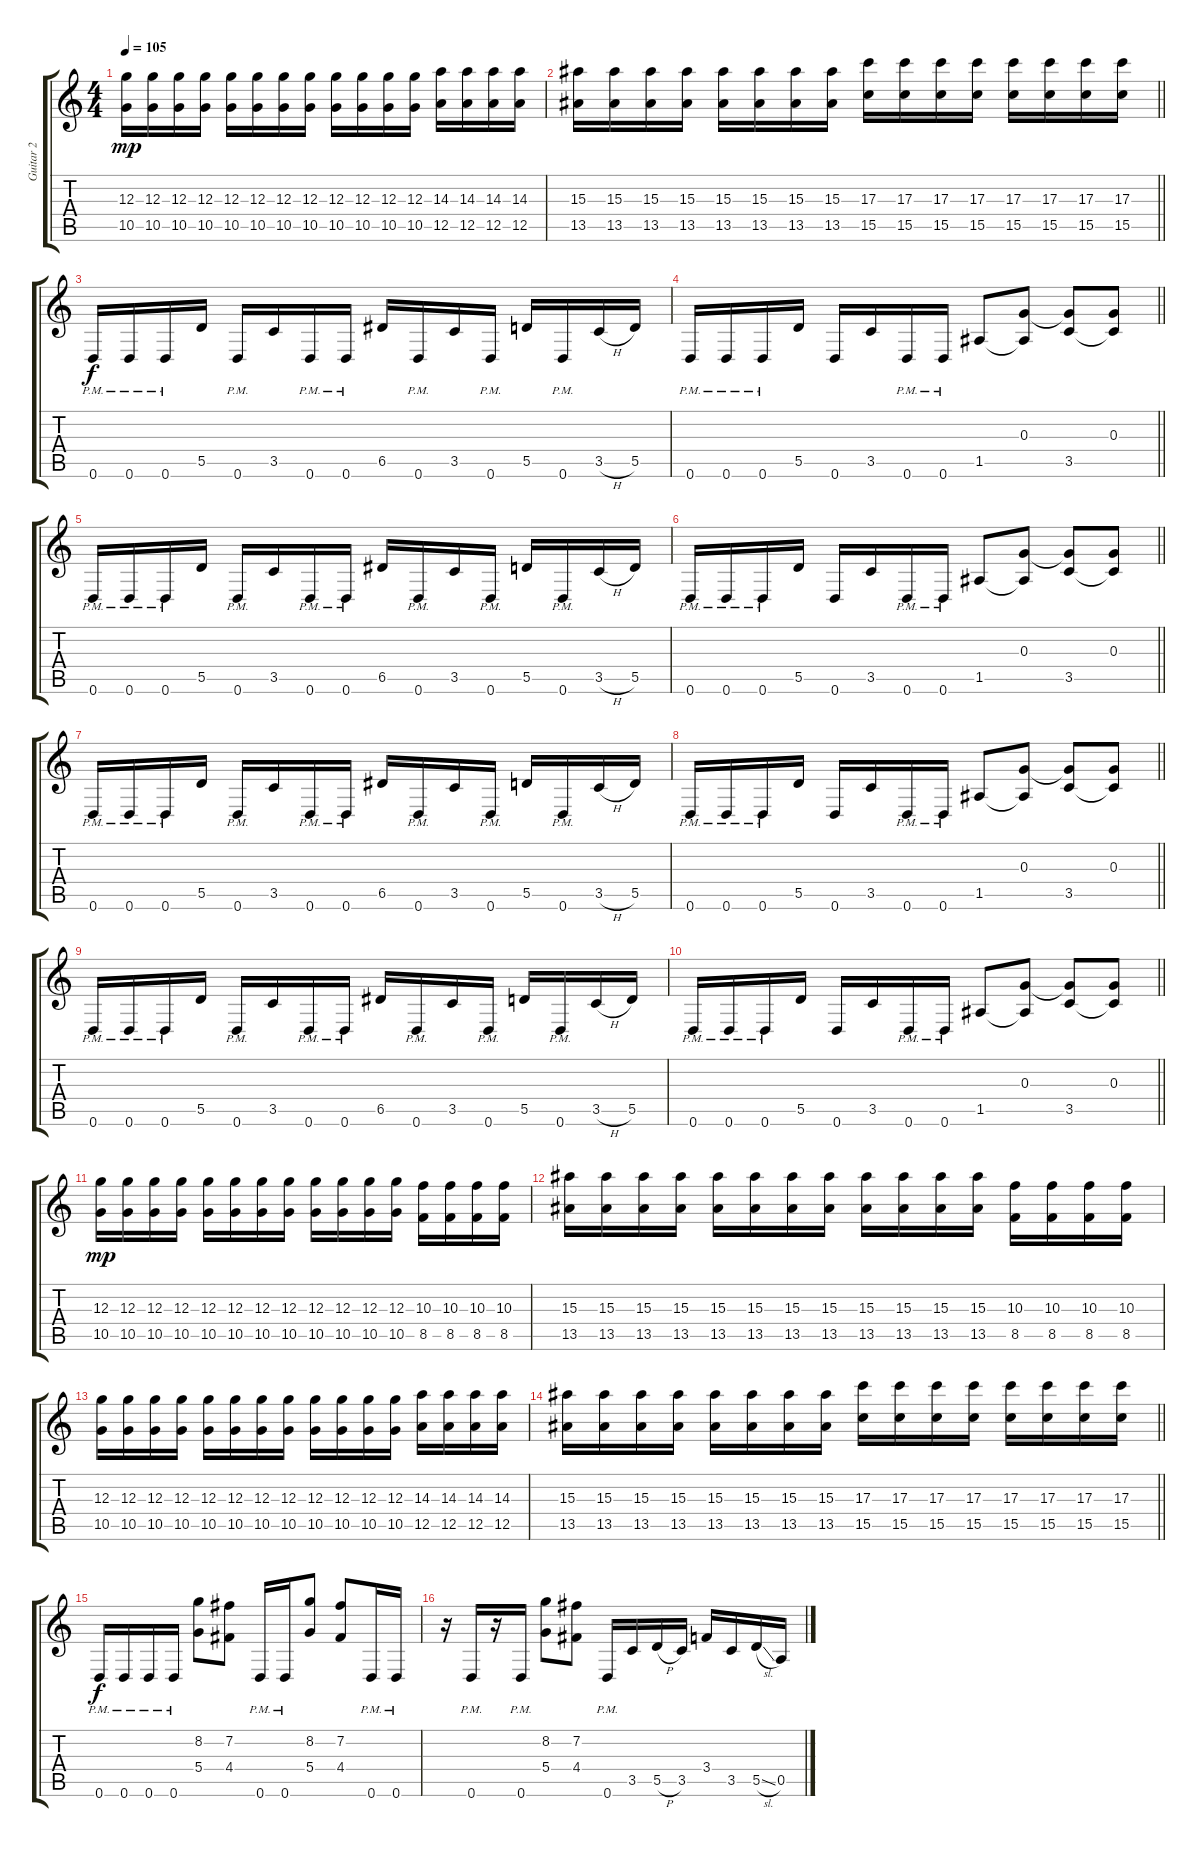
\track ("Guitar 2" "Guitar 2") {instrument distortionguitar}
\staff {score tabs}
\tuning (E4 B3 G3 D3 A2 D2) {hide}
\ts (4 4)
\tempo 105
\clef g2
\ks c
(12.3 10.5).16{dy mp} (12.3 10.5).16 (12.3 10.5).16 (12.3 10.5).16 (12.3 10.5).16 (12.3 10.5).16 (12.3 10.5).16 (12.3 10.5).16 (12.3 10.5).16 (12.3 10.5).16 (12.3 10.5).16 (12.3 10.5).16 (14.3 12.5).16 (14.3 12.5).16 (14.3 12.5).16 (14.3 12.5).16 |
\barLineRight lightlight
(15.3 13.5).16 (15.3 13.5).16 (15.3 13.5).16 (15.3 13.5).16 (15.3 13.5).16 (15.3 13.5).16 (15.3 13.5).16 (15.3 13.5).16 (17.3 15.5).16 (17.3 15.5).16 (17.3 15.5).16 (17.3 15.5).16 (17.3 15.5).16 (17.3 15.5).16 (17.3 15.5).16 (17.3 15.5).16 |
\section ("" "")
0.6{pm}.16{dy f} 0.6{pm}.16 0.6{pm}.16 5.5.16 0.6{pm}.16 3.5.16 0.6{pm}.16 0.6{pm}.16 6.5.16 0.6{pm}.16 3.5.16 0.6{pm}.16 5.5.16 0.6{pm}.16 3.5{h}.16 5.5.16 |
\barLineRight lightlight
0.6{pm}.16 0.6{pm}.16 0.6{pm}.16 5.5.16 0.6.16 3.5.16 0.6{pm}.16 0.6{pm}.16 1.5.8 (0.3 1.5{t}).8 (0.3{t} 3.5).8 (0.3 3.5{t}).8 |
0.6{pm}.16 0.6{pm}.16 0.6{pm}.16 5.5.16 0.6{pm}.16 3.5.16 0.6{pm}.16 0.6{pm}.16 6.5.16 0.6{pm}.16 3.5.16 0.6{pm}.16 5.5.16 0.6{pm}.16 3.5{h}.16 5.5.16 |
\barLineRight lightlight
0.6{pm}.16 0.6{pm}.16 0.6{pm}.16 5.5.16 0.6.16 3.5.16 0.6{pm}.16 0.6{pm}.16 1.5.8 (0.3 1.5{t}).8 (0.3{t} 3.5).8 (0.3 3.5{t}).8 |
0.6{pm}.16 0.6{pm}.16 0.6{pm}.16 5.5.16 0.6{pm}.16 3.5.16 0.6{pm}.16 0.6{pm}.16 6.5.16 0.6{pm}.16 3.5.16 0.6{pm}.16 5.5.16 0.6{pm}.16 3.5{h}.16 5.5.16 |
\barLineRight lightlight
0.6{pm}.16 0.6{pm}.16 0.6{pm}.16 5.5.16 0.6.16 3.5.16 0.6{pm}.16 0.6{pm}.16 1.5.8 (0.3 1.5{t}).8 (0.3{t} 3.5).8 (0.3 3.5{t}).8 |
0.6{pm}.16 0.6{pm}.16 0.6{pm}.16 5.5.16 0.6{pm}.16 3.5.16 0.6{pm}.16 0.6{pm}.16 6.5.16 0.6{pm}.16 3.5.16 0.6{pm}.16 5.5.16 0.6{pm}.16 3.5{h}.16 5.5.16 |
\barLineRight lightlight
0.6{pm}.16 0.6{pm}.16 0.6{pm}.16 5.5.16 0.6.16 3.5.16 0.6{pm}.16 0.6{pm}.16 1.5.8 (0.3 1.5{t}).8 (0.3{t} 3.5).8 (0.3 3.5{t}).8 |
\section ("" "")
(12.3 10.5).16{dy mp} (12.3 10.5).16 (12.3 10.5).16 (12.3 10.5).16 (12.3 10.5).16 (12.3 10.5).16 (12.3 10.5).16 (12.3 10.5).16 (12.3 10.5).16 (12.3 10.5).16 (12.3 10.5).16 (12.3 10.5).16 (10.3 8.5).16 (10.3 8.5).16 (10.3 8.5).16 (10.3 8.5).16 |
(15.3 13.5).16 (15.3 13.5).16 (15.3 13.5).16 (15.3 13.5).16 (15.3 13.5).16 (15.3 13.5).16 (15.3 13.5).16 (15.3 13.5).16 (15.3 13.5).16 (15.3 13.5).16 (15.3 13.5).16 (15.3 13.5).16 (10.3 8.5).16 (10.3 8.5).16 (10.3 8.5).16 (10.3 8.5).16 |
(12.3 10.5).16 (12.3 10.5).16 (12.3 10.5).16 (12.3 10.5).16 (12.3 10.5).16 (12.3 10.5).16 (12.3 10.5).16 (12.3 10.5).16 (12.3 10.5).16 (12.3 10.5).16 (12.3 10.5).16 (12.3 10.5).16 (14.3 12.5).16 (14.3 12.5).16 (14.3 12.5).16 (14.3 12.5).16 |
\barLineRight lightlight
(15.3 13.5).16 (15.3 13.5).16 (15.3 13.5).16 (15.3 13.5).16 (15.3 13.5).16 (15.3 13.5).16 (15.3 13.5).16 (15.3 13.5).16 (17.3 15.5).16 (17.3 15.5).16 (17.3 15.5).16 (17.3 15.5).16 (17.3 15.5).16 (17.3 15.5).16 (17.3 15.5).16 (17.3 15.5).16 |
\section ("" "")
0.6{pm}.16{dy f} 0.6{pm}.16 0.6{pm}.16 0.6{pm}.16 (8.2 5.4).8 (7.2 4.4).8 0.6{pm}.16 0.6{pm}.16 (8.2 5.4).8 (7.2 4.4).8 0.6{pm}.16 0.6{pm}.16 |
r.16 0.6{pm}.16 r.16 0.6{pm}.16 (8.2 5.4).8 (7.2 4.4).8 0.6{pm}.16 3.5.16 5.5{h}.16 3.5.16 3.4.16 3.5.16 5.5{sl}.16 0.5.16
